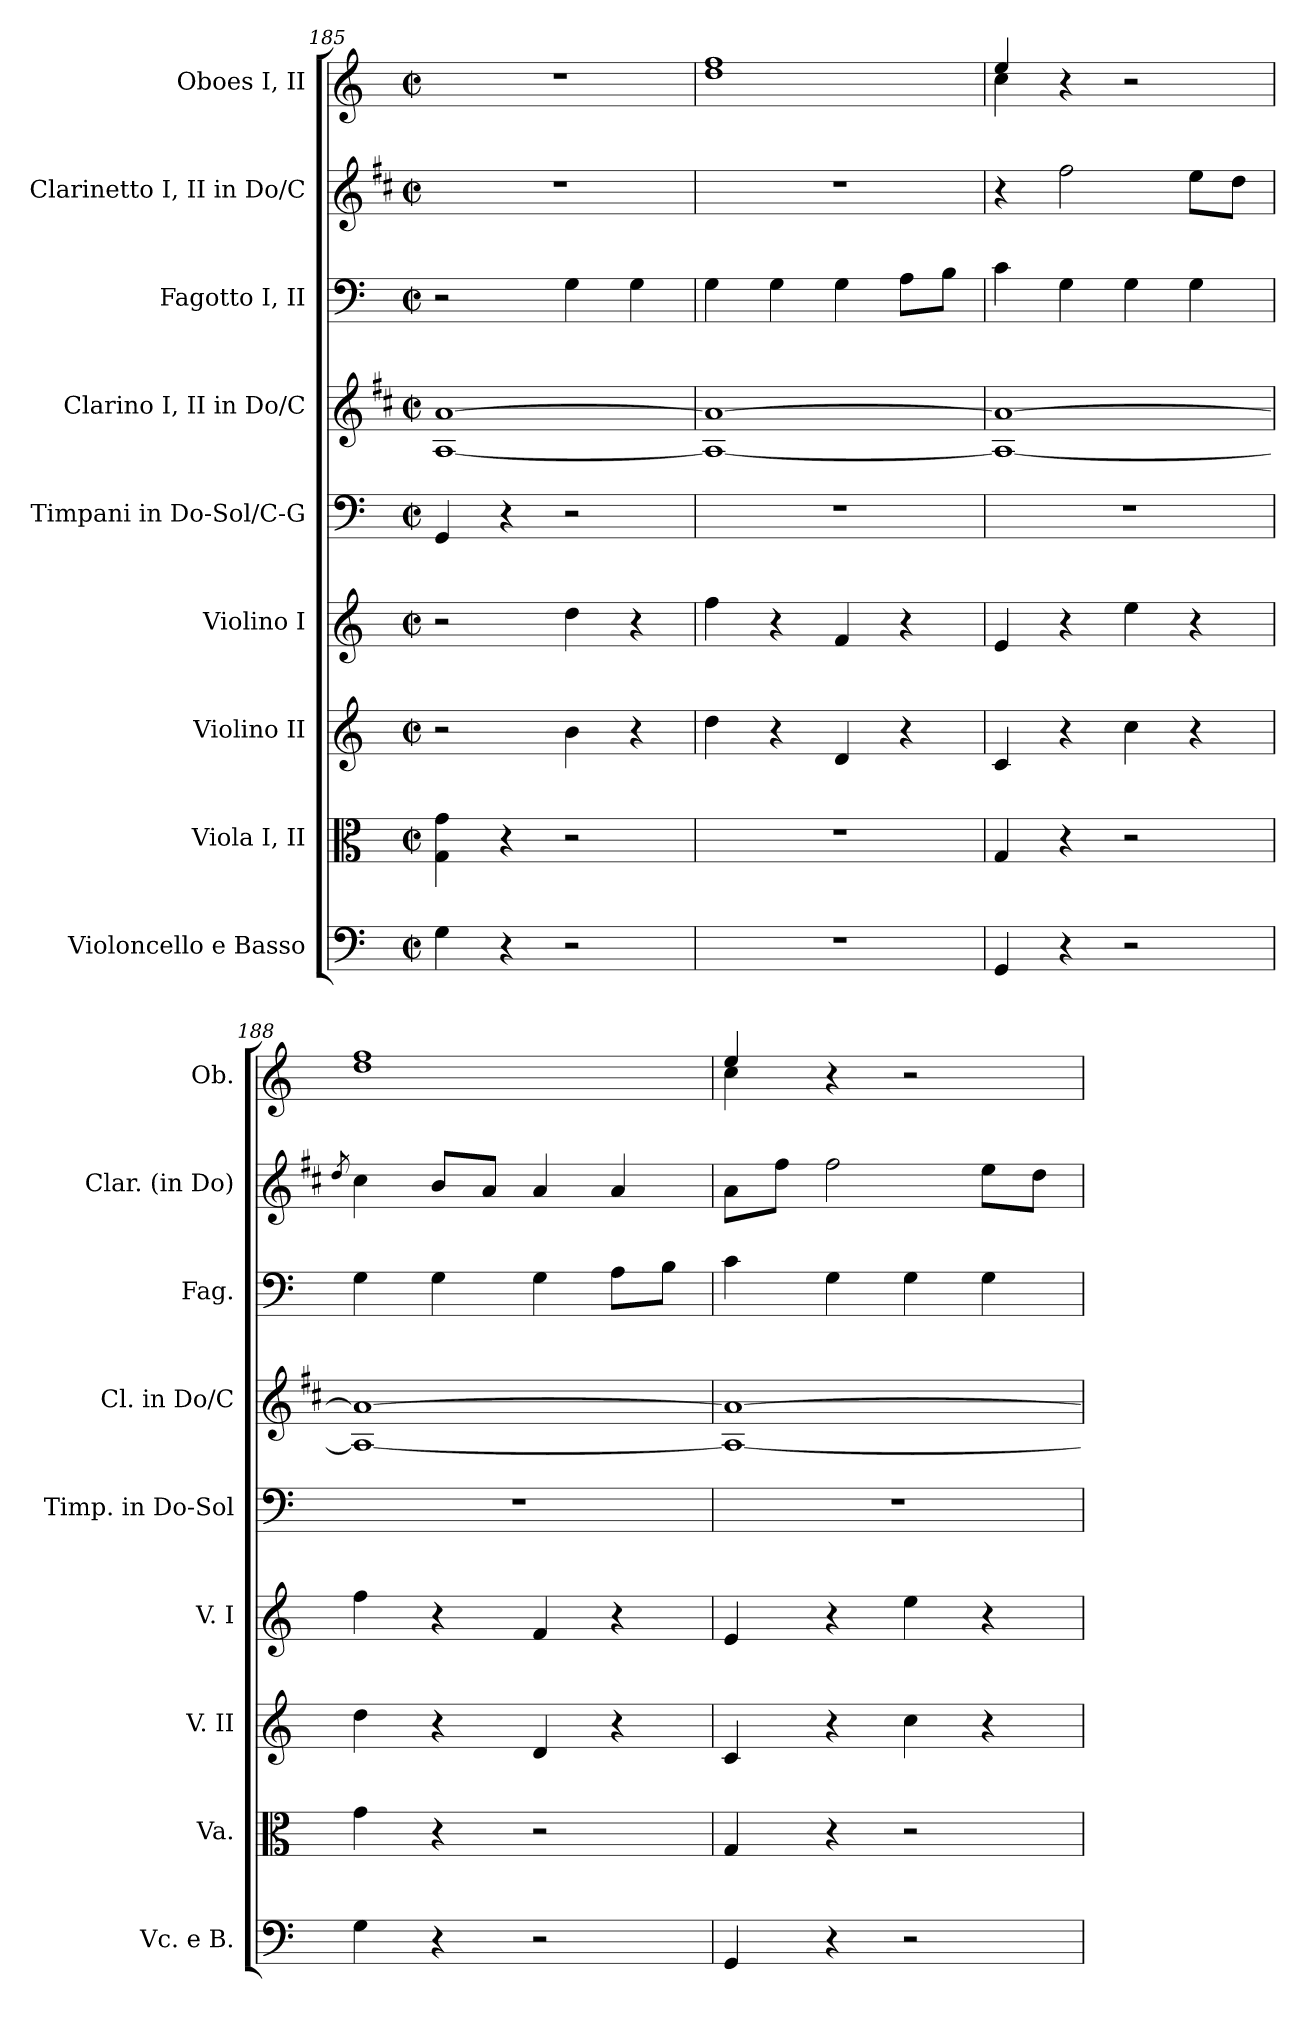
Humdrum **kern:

**kern	**kern	**kern	**kern	**kern	**kern	**kern	**kern	**kern
*part9	*part8	*part7	*part6	*part5	*part4	*part3	*part2	*part1
*staff9	*staff8	*staff7	*staff6	*staff5	*staff4	*staff3	*staff2	*staff1
*I"Violoncello e Basso	*I"Viola I, II	*I"Violino II	*I"Violino I	*I"Timpani in Do-Sol/C-G	*I"Clarino I, II in Do/C	*I"Fagotto I, II	*I"Clarinetto I, II in Do/C	*I"Oboes I, II
*I'Vc. e B.	*I'Va.	*I'V. II	*I'V. I	*I'Timp. in Do-Sol	*I'Cl. in Do/C	*I'Fag.	*I'Clar. (in Do)	*I'Ob.
!!LO:PB:g=z
*clefF4	*clefC3	*clefG2	*clefG2	*clefF4	*clefG2	*clefF4	*clefG2	*clefG2
*	*	*	*	*	*ITrd1c2	*	*ITrd1c2	*
*k[]	*k[]	*k[]	*k[]	*k[]	*k[]	*k[]	*k[]	*k[]
*M2/2	*M2/2	*M2/2	*M2/2	*M2/2	*M2/2	*M2/2	*M2/2	*M2/2
*met(c|)	*met(c|)	*met(c|)	*met(c|)	*met(c|)	*met(c|)	*met(c|)	*met(c|)	*met(c|)
=185	=185	=185	=185	=185	=185	=185	=185	=185
4G\	4G\ 4g\	2r	2r	4GG/	[1G [1g	2r	1r	1r
4r	4r	.	.	4r	.	.	.	.
2r	2r	4b\	4dd\	2r	.	4G\	.	.
.	.	4r	4r	.	.	4G\	.	.
=186	=186	=186	=186	=186	=186	=186	=186	=186
*	*	*	*	*	*	*	*	*^
1r	1r	4ddi\	4ffj\	1r	1G_ 1g_	4G\	1r	1ffj	1ddi
.	.	4r	4r	.	.	4G\	.	.	.
.	.	4d/	4f/	.	.	4G\	.	.	.
.	.	4r	4r	.	.	8A\L	.	.	.
.	.	.	.	.	.	8B\J	.	.	.
=187	=187	=187	=187	=187	=187	=187	=187	=187	=187
4GGZ/	4GZ/	4ci/	4ej/	1r	1GZ_ 1gZ_	4ci\	4r	4eej/	4cci\
4r	4r	4r	4r	.	.	4Gj\	2eei\	4r	4ryy
2r	2r	4cci\	4eej\	.	.	4GZ\	.	2r	2ryy
.	.	4r	4r	.	.	4G\	8dd\L	.	.
.	.	.	.	.	.	.	8cc\J	.	.
=188	=188	=188	=188	=188	=188	=188	=188	=188	=188
.	.	.	.	.	.	.	8qcc/	.	.
4Gi\	4gi\	4ddZ\	4ffV\	1r	1Gi_ 1gi_	4Gi\	4bj\	1ffV	1ddZ
4r	4r	4r	4r	.	.	4G\	8a/L	.	.
.	.	.	.	.	.	.	8g/J	.	.
2r	2r	4d/	4f/	.	.	4G\	4g/	.	.
.	.	4r	4r	.	.	8A\L	4g/	.	.
.	.	.	.	.	.	8B\J	.	.	.
=189	=189	=189	=189	=189	=189	=189	=189	=189	=189
4GGZ/	4GZ/	4ci/	4ej/	1r	1GZ_ 1gZ_	4ci\	8gZ\L	4eej/	4cci\
.	.	.	.	.	.	.	8ee\J	.	.
4r	4r	4r	4r	.	.	4Gj\	2eei\	4r	4ryy
2r	2r	4cci\	4eej\	.	.	4GZ\	.	2r	2ryy
.	.	4r	4r	.	.	4G\	8dd\L	.	.
.	.	.	.	.	.	.	8cc\J	.	.
*	*	*	*	*	*	*	*	*v	*v
=	=	=	=	=	=	=	=	=
*-	*-	*-	*-	*-	*-	*-	*-	*-
